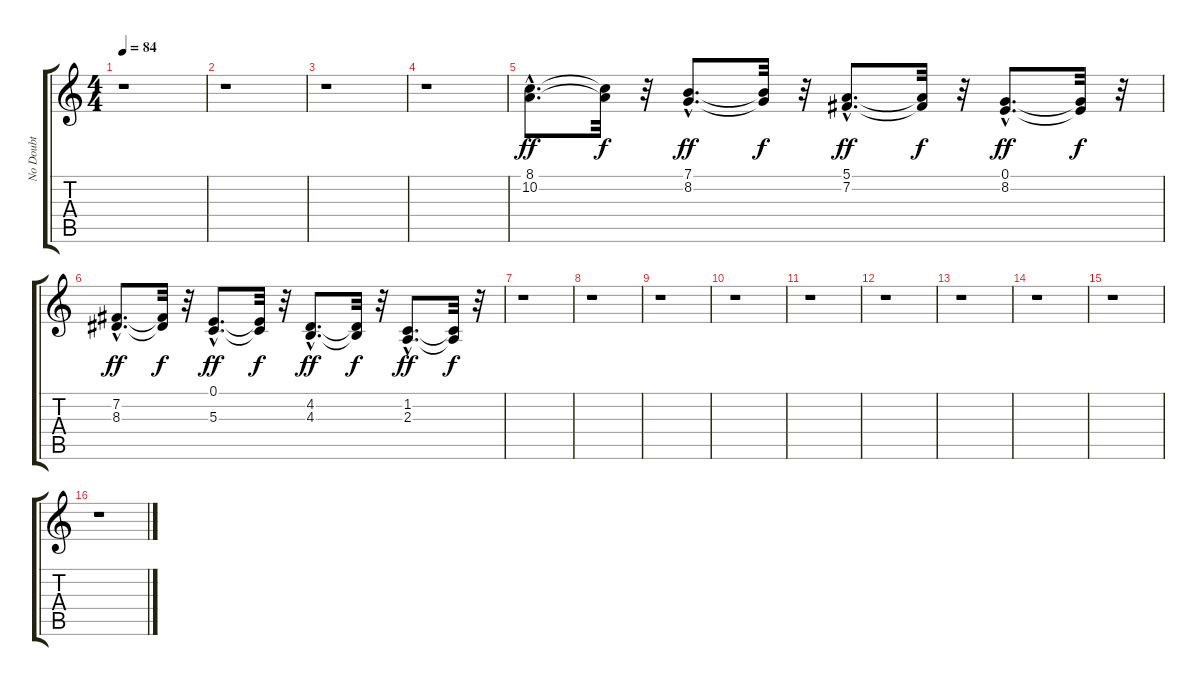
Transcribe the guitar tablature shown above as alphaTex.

\track ("No Doubt" "No Doubt") {instrument steeldrums}
\staff {score tabs}
\tuning (E4 B3 G3 D3 A2 E2) {hide}
\ts (4 4)
\tempo 84
\clef g2
\ks c
r.1{dy f} |
r.1 |
r.1 |
r.1 |
(8.1{hac} 10.2{hac}).8{d dy ff} (8.1{t} 10.2{t}).32{dy f} r.32 (7.1{hac} 8.2{hac}).8{d dy ff} (7.1{t} 8.2{t}).32{dy f} r.32 (5.1{hac} 7.2{hac}).8{d dy ff} (5.1{t} 7.2{t}).32{dy f} r.32 (0.1{hac} 8.2{hac}).8{d dy ff} (0.1{t} 8.2{t}).32{dy f} r.32 |
(7.2{hac} 8.3{hac}).8{d dy ff} (7.2{t} 8.3{t}).32{dy f} r.32 (0.1{hac} 5.3{hac}).8{d dy ff} (0.1{t} 5.3{t}).32{dy f} r.32 (4.2{hac} 4.3{hac}).8{d dy ff} (4.2{t} 4.3{t}).32{dy f} r.32 (1.2{hac} 2.3{hac}).8{d dy ff} (1.2{t} 2.3{t}).32{dy f} r.32 |
r.1 |
r.1 |
r.1 |
r.1 |
r.1 |
r.1 |
r.1 |
r.1 |
r.1 |
r.1
